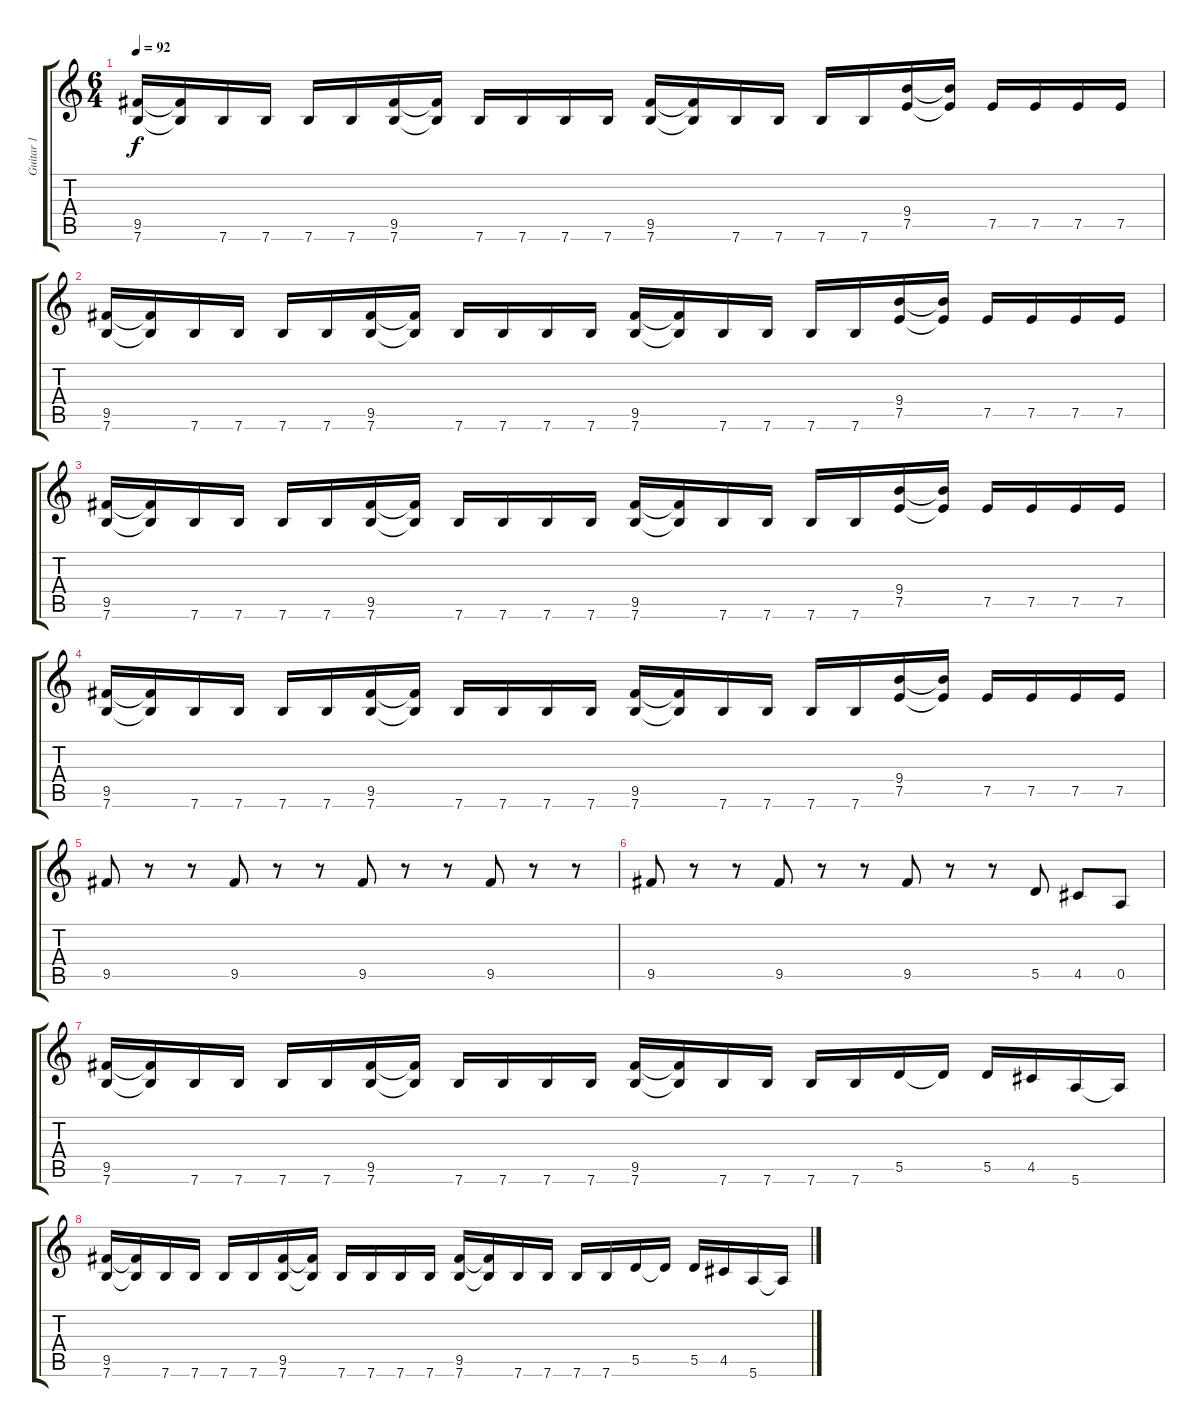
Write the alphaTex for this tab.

\track ("Guitar 1" "Guitar 1") {instrument distortionguitar}
\staff {score tabs}
\tuning (E4 B3 G3 D3 A2 E2) {hide}
\ts (6 4)
\tempo 92
\clef g2
\ks c
(9.5 7.6).16{dy f} (9.5{t} 7.6{t}).16 7.6.16 7.6.16 7.6.16 7.6.16 (9.5 7.6).16 (9.5{t} 7.6{t}).16 7.6.16 7.6.16 7.6.16 7.6.16 (9.5 7.6).16 (9.5{t} 7.6{t}).16 7.6.16 7.6.16 7.6.16 7.6.16 (9.4 7.5).16 (9.4{t} 7.5{t}).16 7.5.16 7.5.16 7.5.16 7.5.16 |
(9.5 7.6).16 (9.5{t} 7.6{t}).16 7.6.16 7.6.16 7.6.16 7.6.16 (9.5 7.6).16 (9.5{t} 7.6{t}).16 7.6.16 7.6.16 7.6.16 7.6.16 (9.5 7.6).16 (9.5{t} 7.6{t}).16 7.6.16 7.6.16 7.6.16 7.6.16 (9.4 7.5).16 (9.4{t} 7.5{t}).16 7.5.16 7.5.16 7.5.16 7.5.16 |
(9.5 7.6).16 (9.5{t} 7.6{t}).16 7.6.16 7.6.16 7.6.16 7.6.16 (9.5 7.6).16 (9.5{t} 7.6{t}).16 7.6.16 7.6.16 7.6.16 7.6.16 (9.5 7.6).16 (9.5{t} 7.6{t}).16 7.6.16 7.6.16 7.6.16 7.6.16 (9.4 7.5).16 (9.4{t} 7.5{t}).16 7.5.16 7.5.16 7.5.16 7.5.16 |
(9.5 7.6).16 (9.5{t} 7.6{t}).16 7.6.16 7.6.16 7.6.16 7.6.16 (9.5 7.6).16 (9.5{t} 7.6{t}).16 7.6.16 7.6.16 7.6.16 7.6.16 (9.5 7.6).16 (9.5{t} 7.6{t}).16 7.6.16 7.6.16 7.6.16 7.6.16 (9.4 7.5).16 (9.4{t} 7.5{t}).16 7.5.16 7.5.16 7.5.16 7.5.16 |
9.5.8 r.8 r.8 9.5.8 r.8 r.8 9.5.8 r.8 r.8 9.5.8 r.8 r.8 |
9.5.8 r.8 r.8 9.5.8 r.8 r.8 9.5.8 r.8 r.8 5.5.8 4.5.8 0.5.8 |
(9.5 7.6).16 (9.5{t} 7.6{t}).16 7.6.16 7.6.16 7.6.16 7.6.16 (9.5 7.6).16 (9.5{t} 7.6{t}).16 7.6.16 7.6.16 7.6.16 7.6.16 (9.5 7.6).16 (9.5{t} 7.6{t}).16 7.6.16 7.6.16 7.6.16 7.6.16 5.5.16 5.5{t}.16 5.5.16 4.5.16 5.6.16 5.6{t}.16 |
(9.5 7.6).16 (9.5{t} 7.6{t}).16 7.6.16 7.6.16 7.6.16 7.6.16 (9.5 7.6).16 (9.5{t} 7.6{t}).16 7.6.16 7.6.16 7.6.16 7.6.16 (9.5 7.6).16 (9.5{t} 7.6{t}).16 7.6.16 7.6.16 7.6.16 7.6.16 5.5.16 5.5{t}.16 5.5.16 4.5.16 5.6.16 5.6{t}.16
